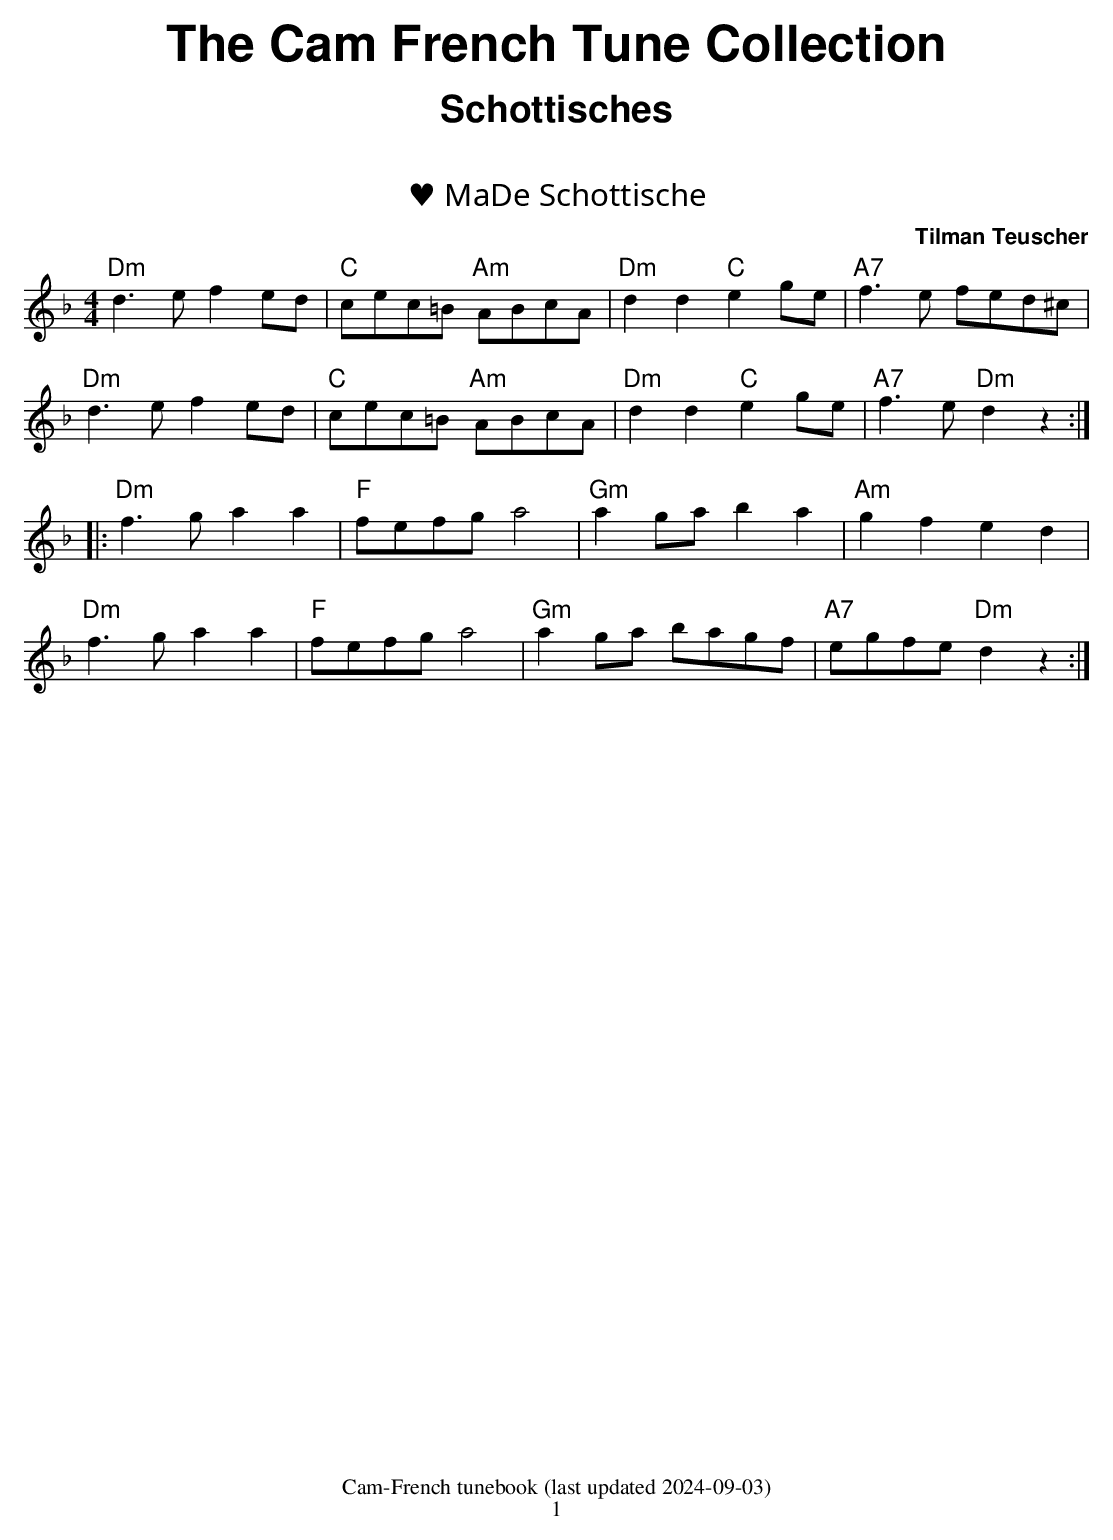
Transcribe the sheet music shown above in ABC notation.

X:1
T:♥ MaDe Schottische
C:Tilman Teuscher
M:4/4
L:1/8
K:Dm
"Dm"d3e f2ed|"C"cec=B "Am"ABcA|"Dm"d2d2 "C"e2ge|"A7"f3e fed^c|
"Dm"d3e f2ed|"C"cec=B "Am"ABcA|"Dm"d2d2 "C"e2ge|"A7"f3e "Dm"d2 z2:|
|:"Dm"f3g a2a2|"F"fefg a4|"Gm"a2ga b2a2|"Am"g2f2 e2d2|
"Dm"f3g a2a2|"F"fefg a4|"Gm"a2ga bagf|"A7"egfe "Dm"d2z2:|
